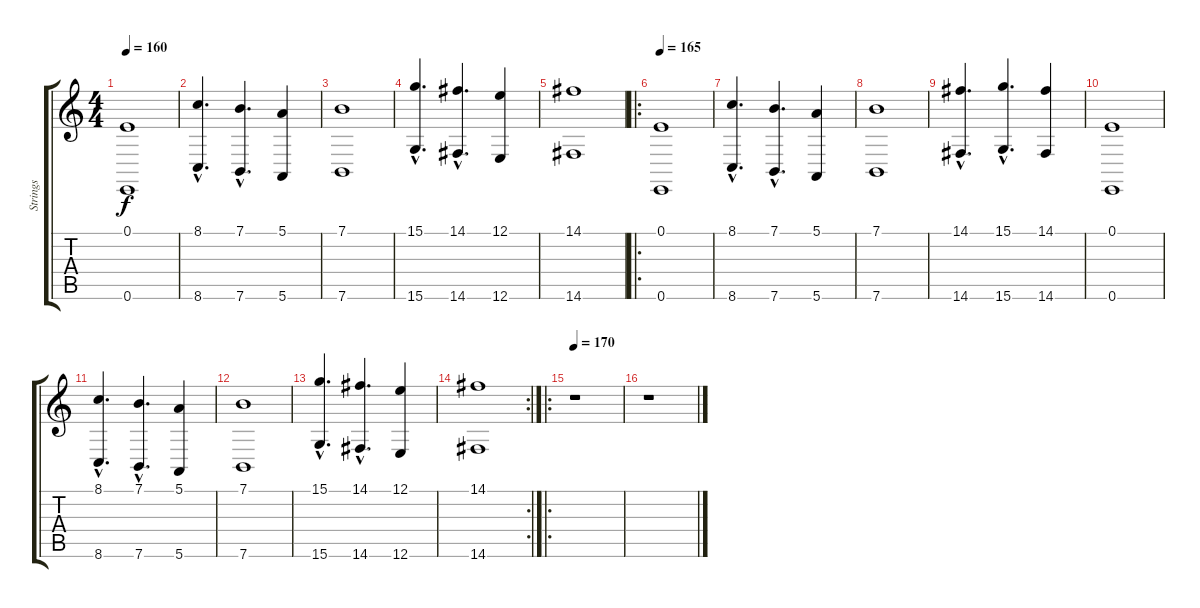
\track ("Strings" "Strings") {instrument synthstrings1}
\staff {score tabs}
\tuning (E4 B3 G3 D3 A2 E2) {hide}
\ts (4 4)
\tempo 160
\clef g2
\ks c
(0.1 0.6).1{dy f volume 16 instrument synthstrings1} |
(8.1{hac} 8.6{hac}).4{d} (7.1{hac} 7.6{hac}).4{d} (5.1 5.6).4 |
(7.1 7.6).1 |
(15.1{hac} 15.6{hac}).4{d} (14.1{hac} 14.6{hac}).4{d} (12.1 12.6).4 |
(14.1 14.6).1 |
\ro
\tempo 165
(0.1 0.6).1 |
(8.1{hac} 8.6{hac}).4{d} (7.1{hac} 7.6{hac}).4{d} (5.1 5.6).4 |
(7.1 7.6).1 |
(14.1{hac} 14.6{hac}).4{d} (15.1{hac} 15.6{hac}).4{d} (14.1 14.6).4 |
(0.1 0.6).1 |
(8.1{hac} 8.6{hac}).4{d} (7.1{hac} 7.6{hac}).4{d} (5.1 5.6).4 |
(7.1 7.6).1 |
(15.1{hac} 15.6{hac}).4{d} (14.1{hac} 14.6{hac}).4{d} (12.1 12.6).4 |
\rc 2
(14.1 14.6).1 |
\ro
\tempo 170
r.1 |
r.1
